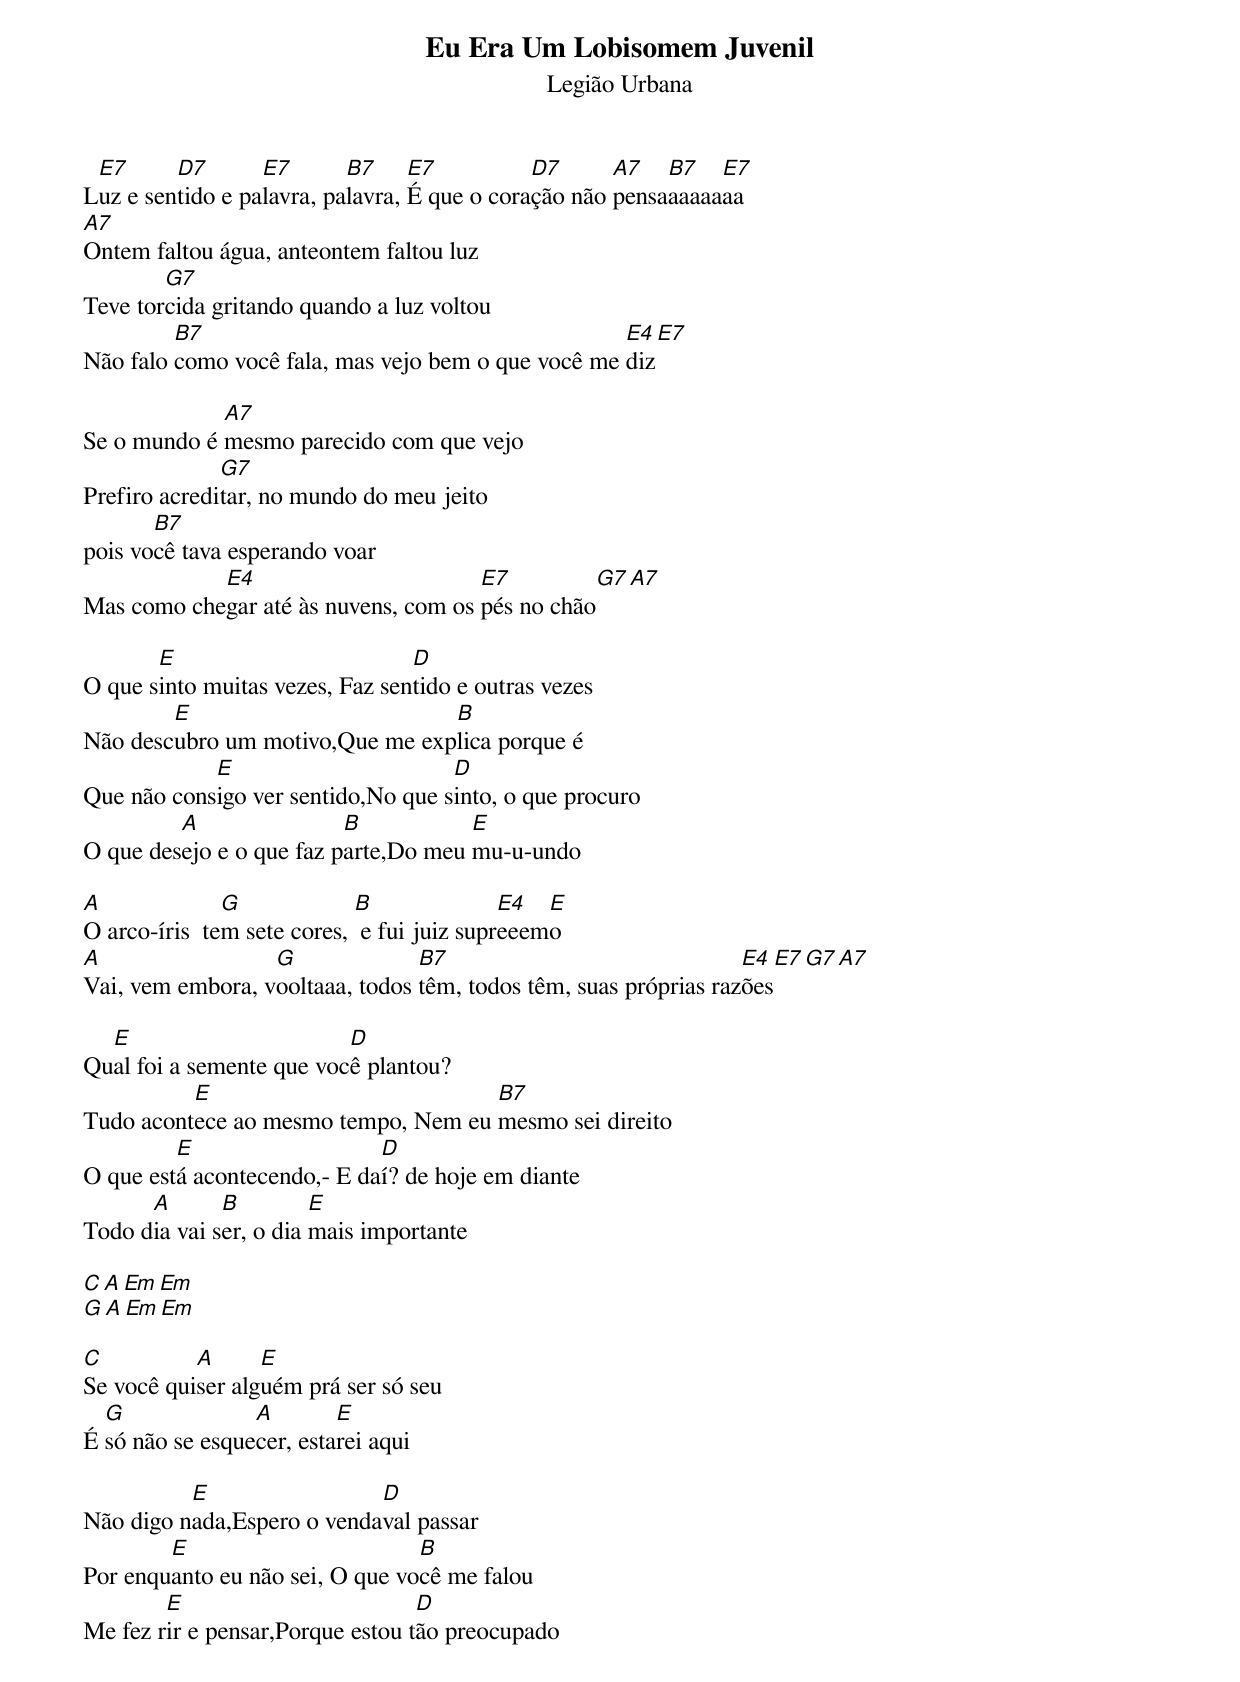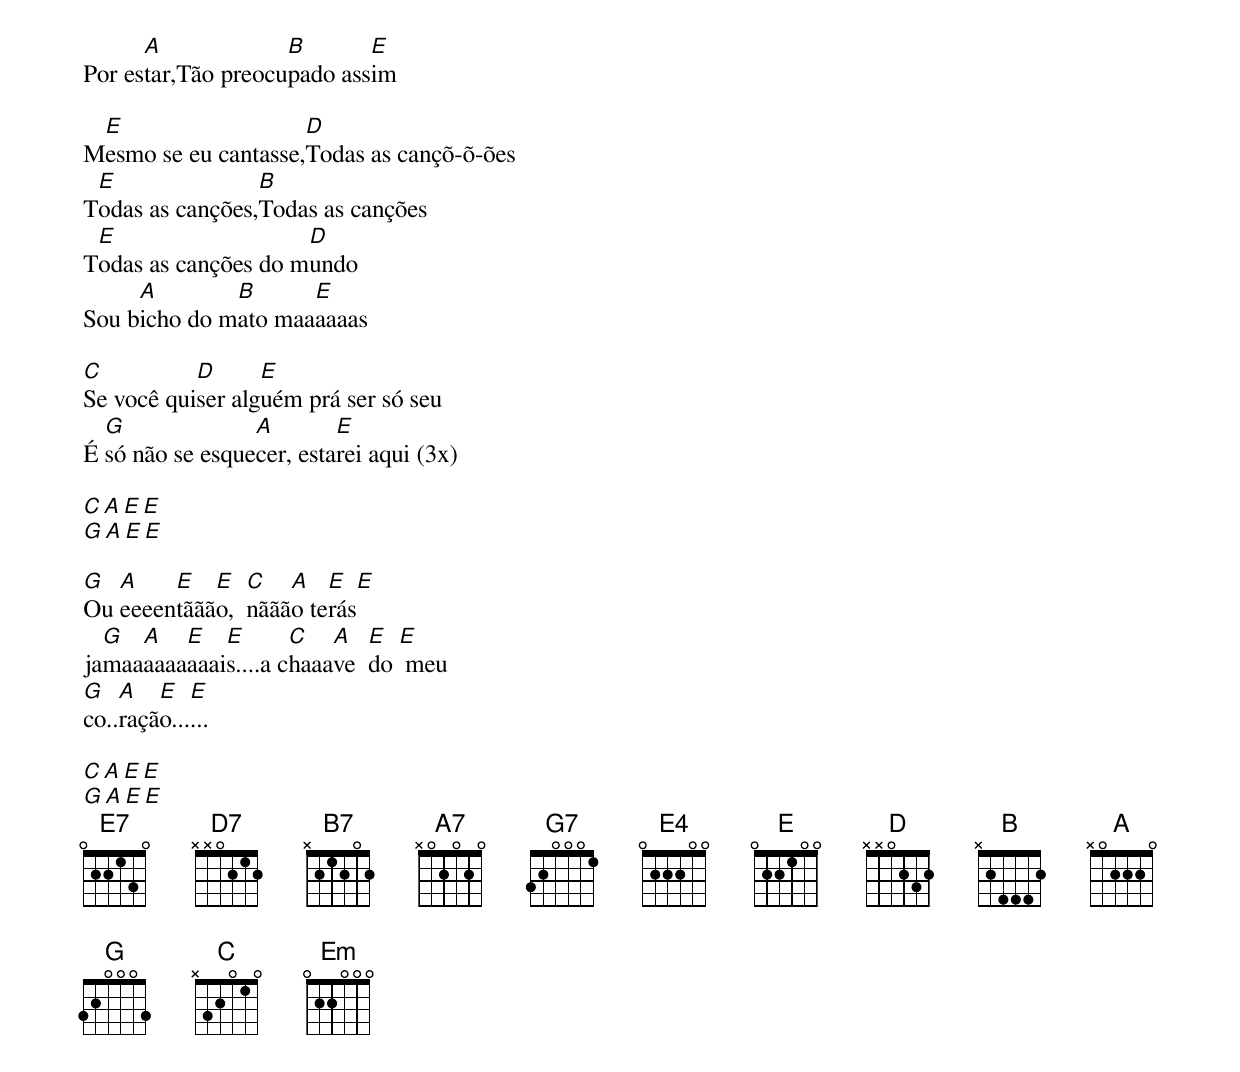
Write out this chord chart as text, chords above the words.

Eu Era Um Lobisomem Juvenil
Legião Urbana

 E7      D7       E7       B7     E7          D7      A7   B7   E7
Luz e sentido e palavra, palavra, É que o coração não pensaaaaaaaa
A7
Ontem faltou água, anteontem faltou luz
        G7
Teve torcida gritando quando a luz voltou
         B7                                         E4    E7
Não falo como você fala, mas vejo bem o que você me diz

             A7
Se o mundo é mesmo parecido com que vejo
              G7
Prefiro acreditar, no mundo do meu jeito
       B7
pois você tava esperando voar
            E4                        E7         G7  A7
Mas como chegar até às nuvens, com os pés no chão

       E                         D
O que sinto muitas vezes, Faz sentido e outras vezes
        E                        B
Não descubro um motivo,Que me explica porque é
            E                       D
Que não consigo ver sentido,No que sinto, o que procuro
         A                B           E
O que desejo e o que faz parte,Do meu mu-u-undo

A              G             B               E4  E
O arco-íris  tem sete cores,  e fui juiz supreeemo
A                 G              B7                               E4 E7 G7 A7
Vai, vem embora, vooltaaa, todos têm, todos têm, suas próprias razões

  E                       D
Qual foi a semente que você plantou?
          E                          B7
Tudo acontece ao mesmo tempo, Nem eu mesmo sei direito
         E                   D
O que está acontecendo,- E daí? de hoje em diante
      A       B         E
Todo dia vai ser, o dia mais importante

C  A  Em  Em
G  A  Em  Em

C          A      E
Se você quiser alguém prá ser só seu
  G              A        E
É só não se esquecer, estarei aqui

          E                 D
Não digo nada,Espero o vendaval passar
        E                        B
Por enquanto eu não sei, O que você me falou
        E                         D
Me fez rir e pensar,Porque estou tão preocupado
      A             B       E
Por estar,Tão preocupado assim

 E                   D
Mesmo se eu cantasse,Todas as cançõ-õ-ões
 E               B
Todas as canções,Todas as canções
 E                   D
Todas as canções do mundo
     A        B      E
Sou bicho do mato maaaaaas

C          D      E
Se você quiser alguém prá ser só seu
  G              A        E
É só não se esquecer, estarei aqui (3x)

C  A  E  E
G  A  E  E

G  A    E   E   C   A   E  E
Ou eeeentããão,  nããão terás
  G  A   E   E       C   A   E  E
jamaaaaaaaaais....a chaaave  do  meu
G   A   E   E
co..ração......

C  A  E  E
G  A  E  E
